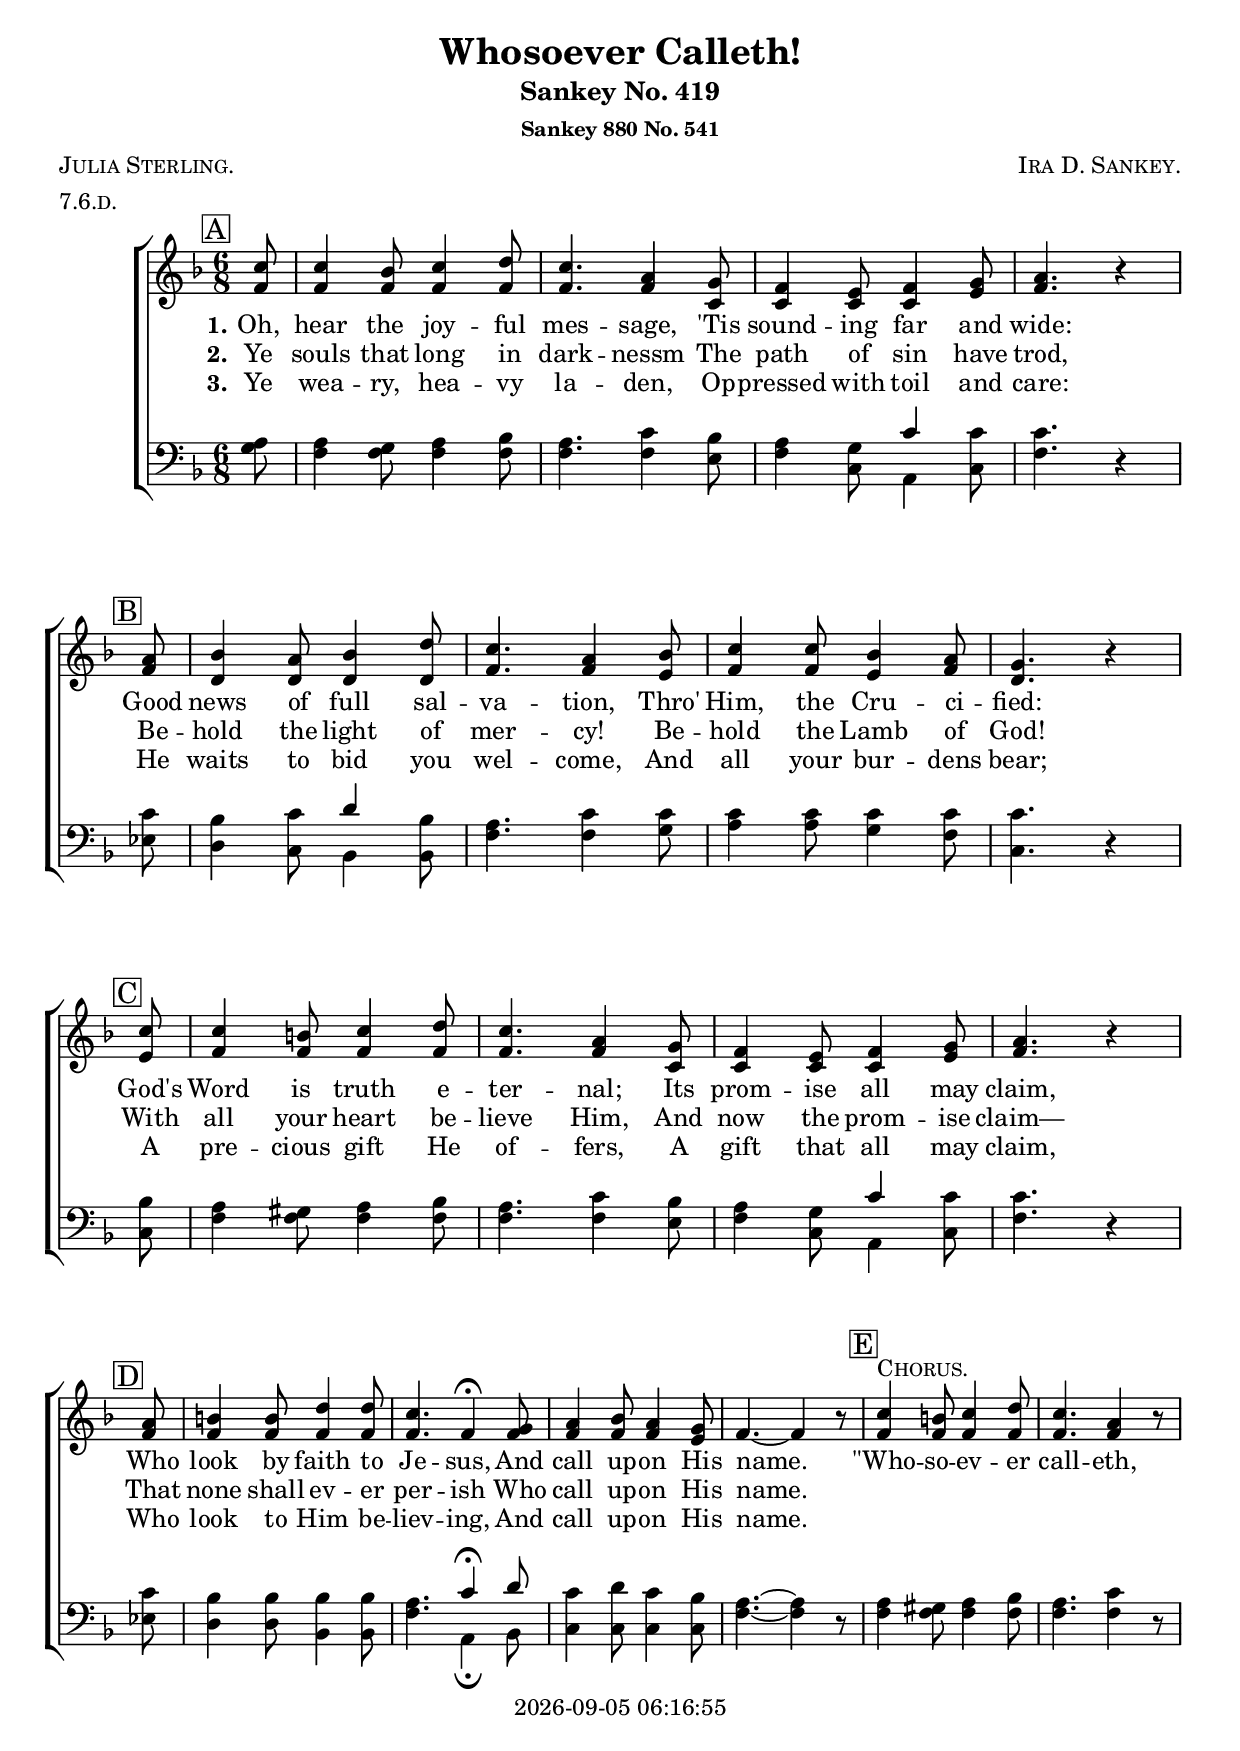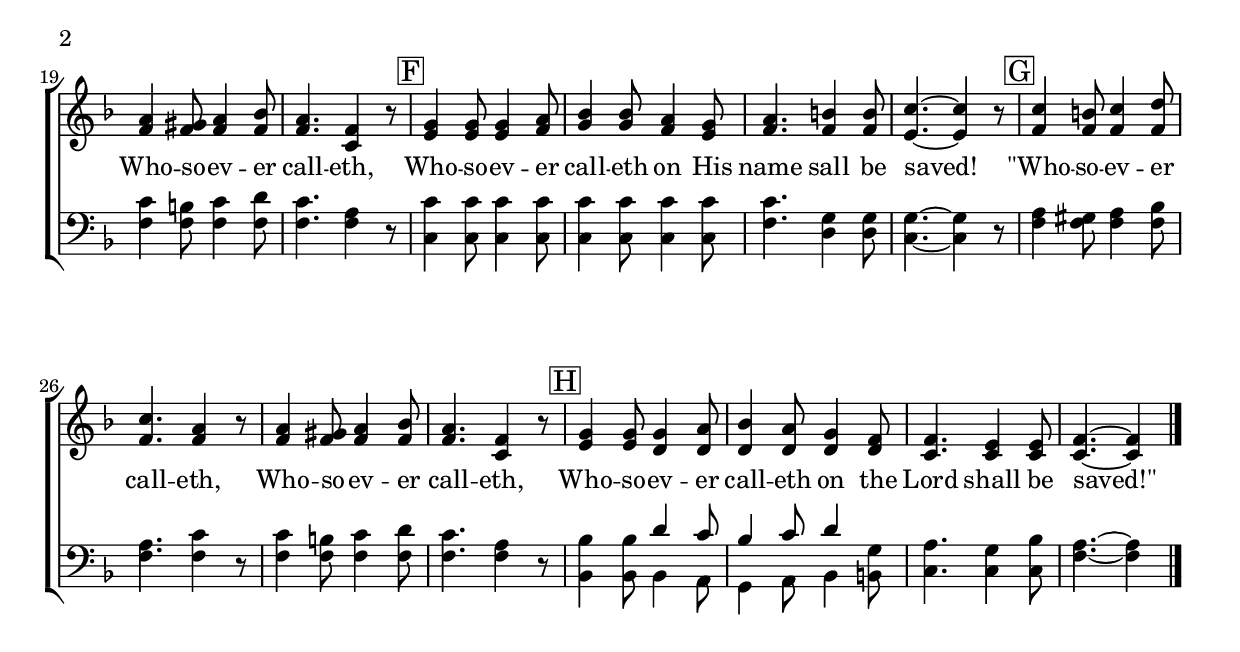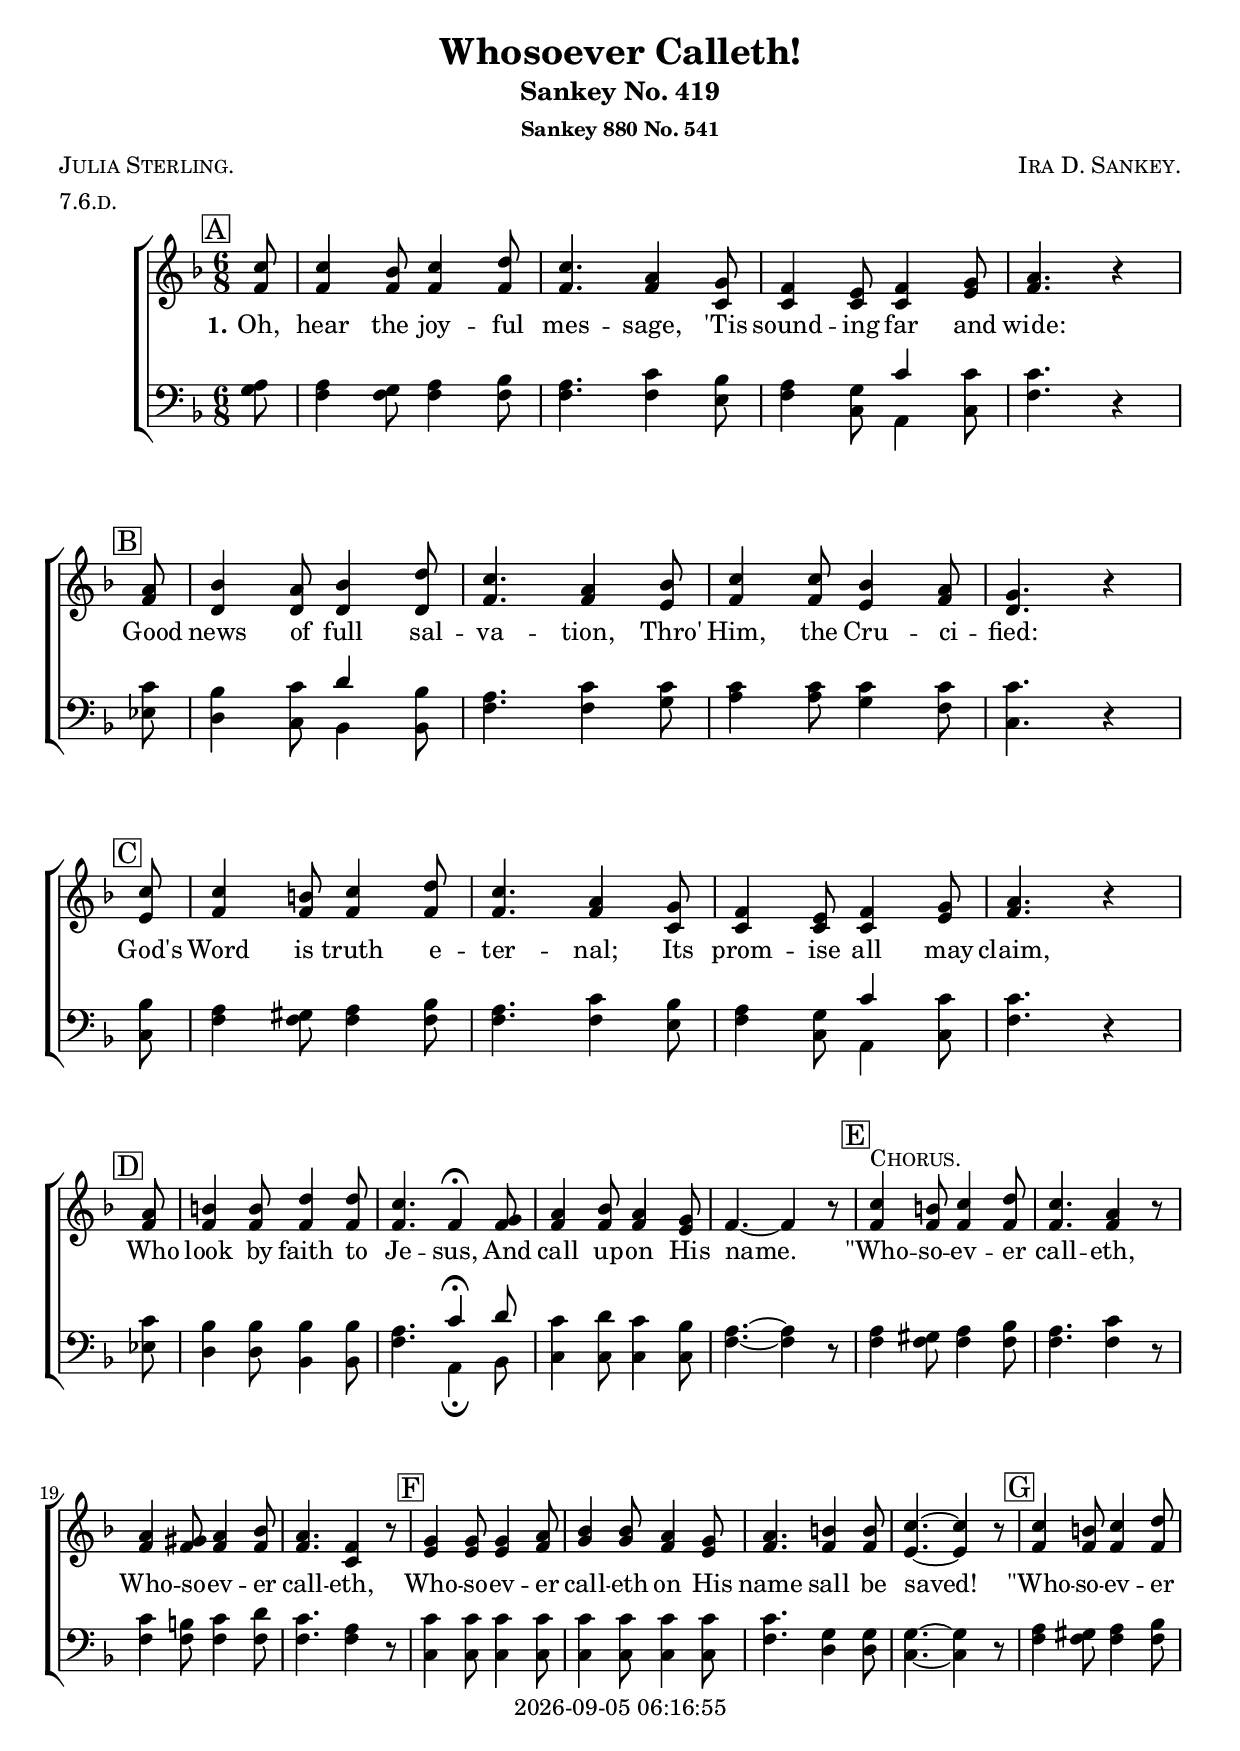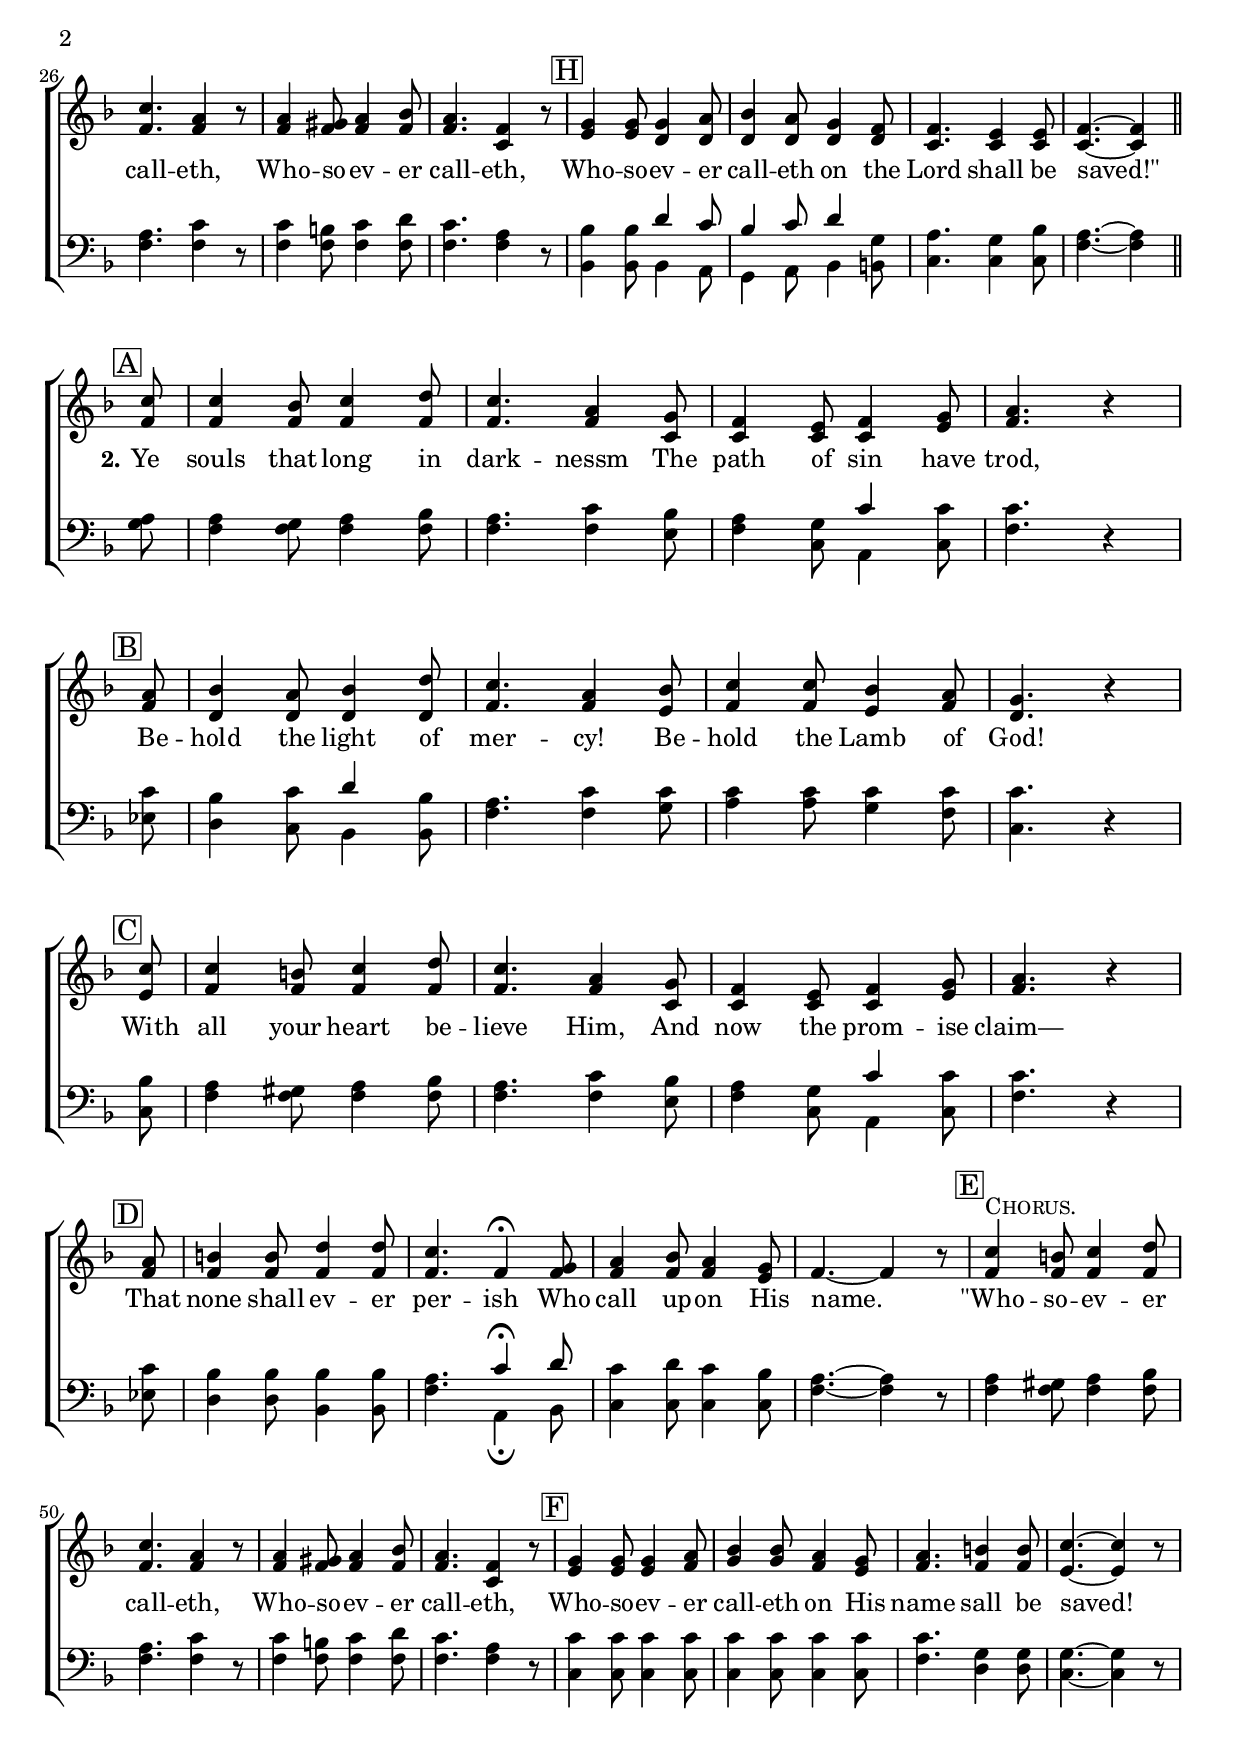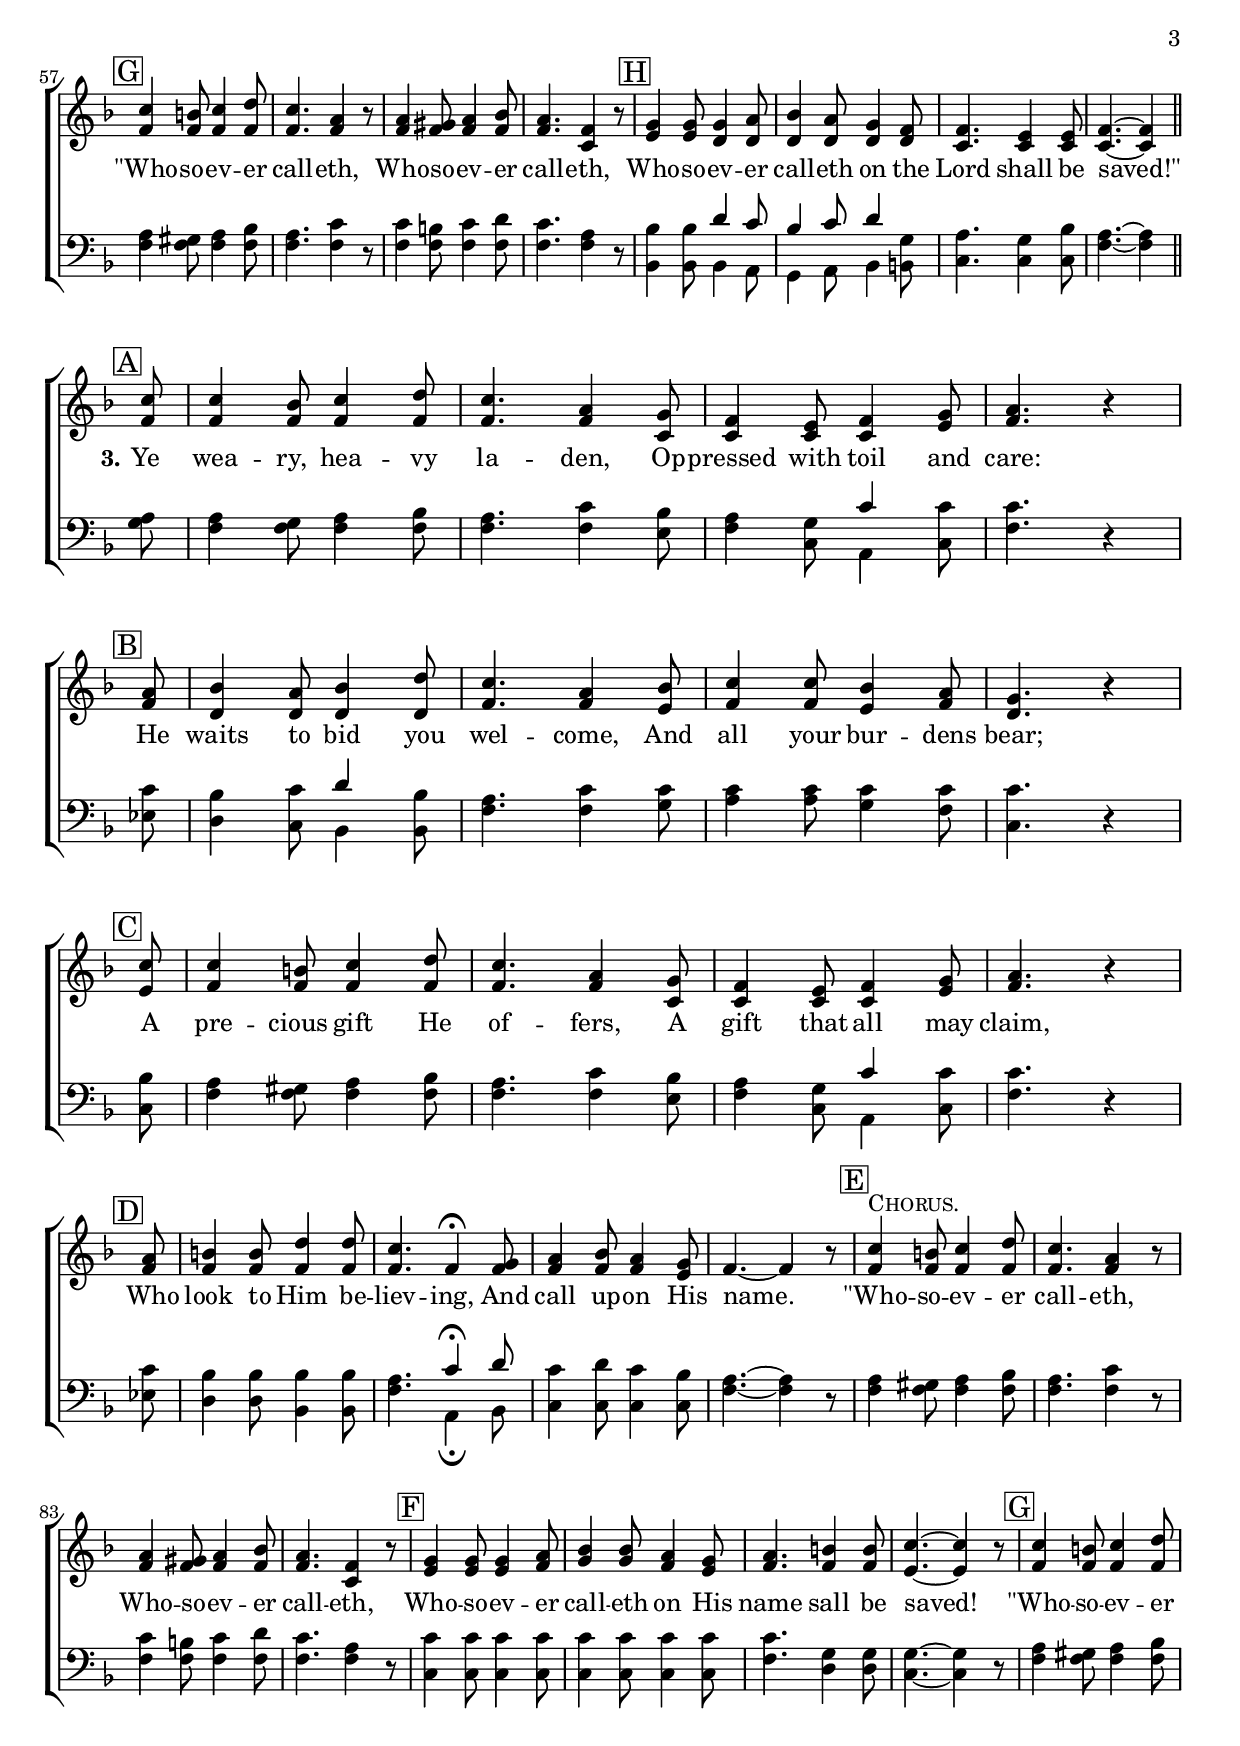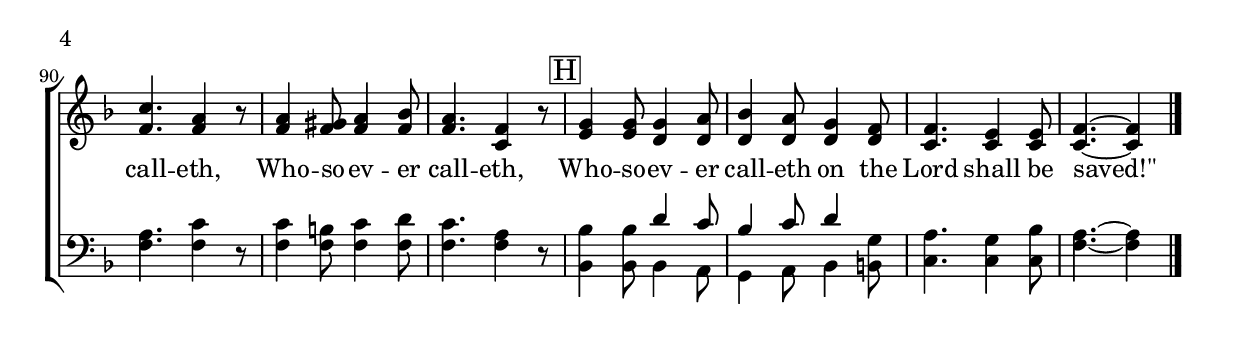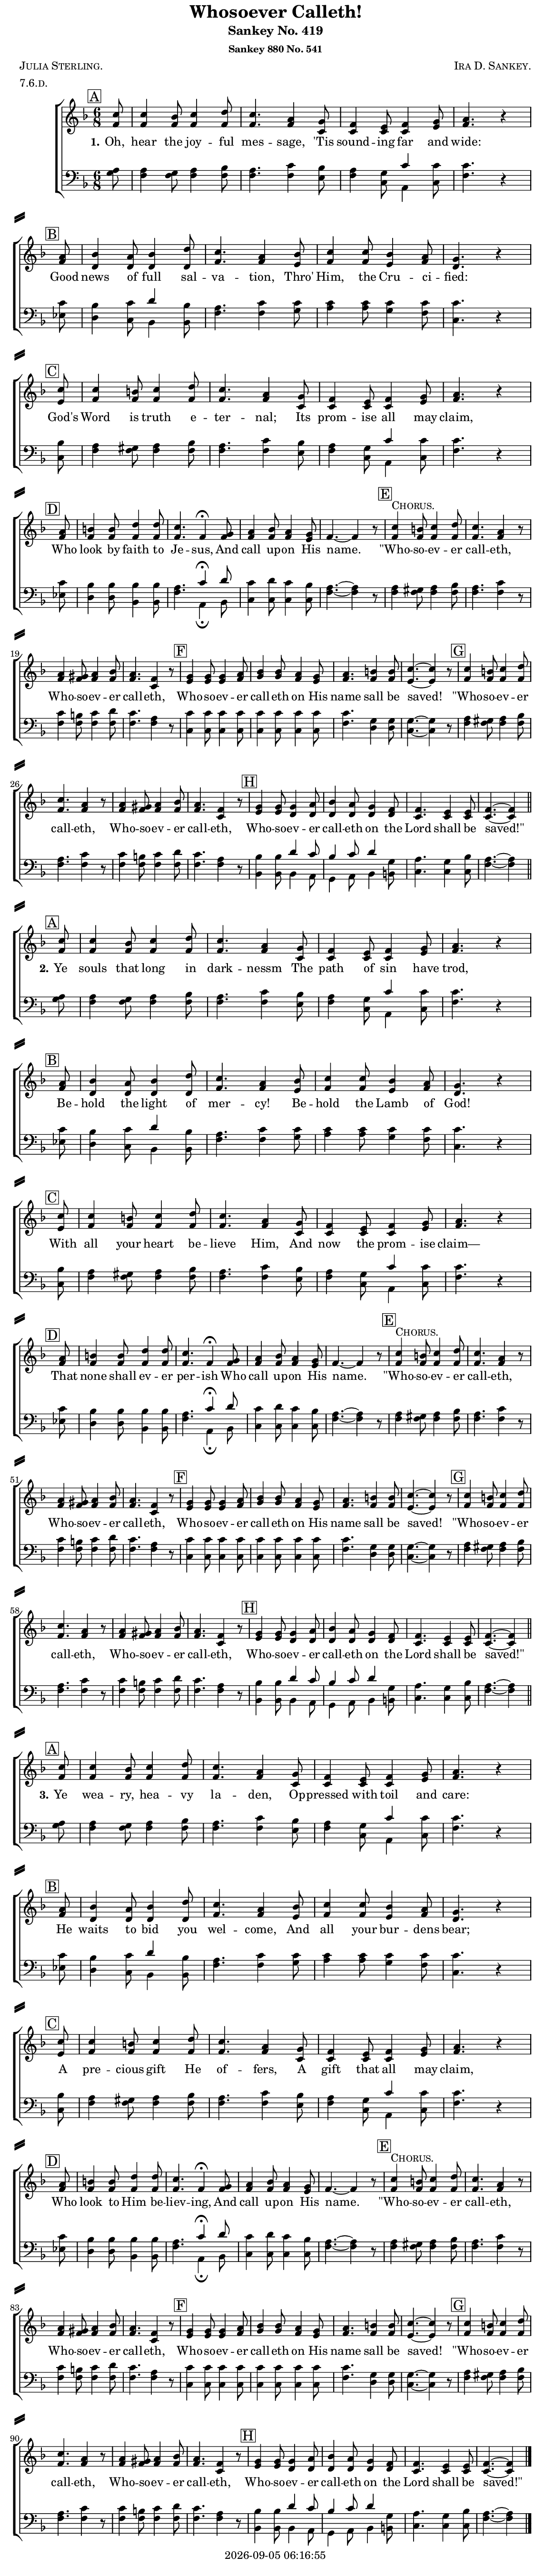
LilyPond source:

\version "2.22.1"

\include "articulate.ly"

today = #(strftime "%Y-%m-%d %H:%M:%S" (localtime (current-time)))

\header {
% centered at top
%  dedication  = "dedication"
  title       = "Whosoever Calleth!"
  subtitle    = "Sankey No. 419"
  subsubtitle = "Sankey 880 No. 541"
%  instrument  = "instrument"
  
% arrangement of following lines:
%
%  poet    composer
%  meter   arranger
%  piece       opus

  composer    = \markup\smallCaps "Ira D. Sankey."
%  arranger    = "arranger"
%  opus        = "opus"

  poet        = \markup\smallCaps "Julia Sterling."
  meter       = \markup\smallCaps "7.6.d."
%  piece       = \markup\smallCaps "piece"

% centered at bottom
% tagline     = "tagline" % default lilypond version
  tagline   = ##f
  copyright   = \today
}

% #(set-global-staff-size 18)

global = {
  \key f \major
  \time 6/8
  \partial 8
}

RehearsalTrack = {
% \set Score.currentBarNumber = #5
  \mark \markup { \box "A" } s8 s2.*3 s4. s4
  \mark \markup { \box "B" } s8 s2.*3 s4. s4
  \mark \markup { \box "C" } s8 s2.*3 s4. s4
  \mark \markup { \box "D" } s8 s2.*4
  \mark \markup { \box "E" }    s2.*4
  \mark \markup { \box "F" }    s2.*4
  \mark \markup { \box "G" }    s2.*4
  \mark \markup { \box "H" }    s2.*3 s4. s4
}

TempoTrack = {
  \set Score.tempoHideNote = ##t
  \tempo 4=120
}

nl = { \bar "||" \break }

soprano = \relative {
  \autoBeamOff
  c''8
  c4 bes8 c4 d8
  c4. a4 g8
  f4 e8 f4 g8
  a4. r4 \bar "|" \break a8
  bes4 a8 bes4 d8 % B
  c4. a4 bes8
  c4 8 bes4 a8
  g4. r4 \bar "|" \break c8
  c4 b8 c4 d8 % C
  c4. a4 g8
  f4 e8 f4 g8
  a4. r4 \bar "|" \break a8
  b4 8 d4 8 % D
  c4. f,4\fermata g8
  a4 bes8 a4 g8
  f4.~4 r8
  c'4^\markup\smallCaps Chorus. b8 c4 d8 % E
  c4. a4 r8
  a4 gis8 a4 bes8
  a4. f4 r8
  g4 8 4 a8 % F
  bes4 8 a4 g8
  a4. b4 8
  c4.~4 r8
  c4 b8 c4 d8 % G
  c4. a4 r8
  a4 gis8 a4 bes8
  a4. f4 r8
  g4 8 4 a8 % H
  bes4 a8 g4 f8
  f4. e4 8
  f4.~4
}

alto = \relative {
  \autoBeamOff
  f'8
  f4 8 4 8
  f4. 4 c8
  c4 8 4 e8
  f4. r4 f8
  d4 8 4 8 % B
  f4. 4 e8
  f4 8 e4 f8
  d4. r4 e8
  f4 8 4 8 % C
  f4. 4 c8
  c4 8 4 e8
  f4. r4 f8
  f4 8 4 8 % D
  f4. 4\fermata 8
  f4 8 4 e8
  f4.~4 r8
  f4 8 4 8 % E
  f4. 4 r8
  f4 8 4 8
  f4. c4 r8
  e4 8 4 f8 % F
  g4 8 f4 e8
  f4. 4 8
  e4.~4 r8
  f4 8 4 8 % G
  f4. 4 r8
  f4 8 4 8
  f4. c4 r8
  e4 8 d4 8 % H
  d4 8 4 8
  c4. 4 8
  c4.~4
}

tenor = \relative {
  \autoBeamOff
  a8
  a4 g8 a4 bes8
  a4. c4 bes8
  a4 g8 c4 8
  c4. r4 8
  bes4 c8 d4 bes8 % B
  a4. c4 8
  c4 8 4 8
  c4. r4 bes8
  a4 gis8 a4 bes8 % C
  a4. c4 bes8
  a4 g8 c4 8
  c4. r4 c8
  bes4 8 4 8 % D
  a4. c4\fermata d8
  c4 d8 c4 bes8
  a4.~4 r8
  a4 gis8 a4 bes8 % E
  a4. c4 r8
  c4 b8 c4 d8
  c4. a4 r8
  c4 8 4 8 % F
  c4 8 4 8
  c4. g4 8
  g4.~4 r8
  a4 gis8 a4 bes8 % G
  a4. c4 r8
  c4 b8 c4 d8
  c4. a4 r8
  bes4 8 d4 c8 % H
  bes4 c8 d4 g,8
  a4. g4 bes8
  a4.~4
}

bass = \relative {
  \autoBeamOff
  g8
  f4 8 4 8
  f4. 4 e8
  f4 c8 a4 c8
  f4. r4 ees8
  d4 c8 bes4 8 % B
  f'4. 4 g8
  a4 8 g4 f8
  c4. r4 8
  f4 8 4 8 % C
  f4. 4 e8
  f4 c8 a4 c8
  f4. r4 ees8
  d4 8 bes4 8 % D
  f'4. a,4\fermata bes8
  c4 8 4 8
  f4.~4 r8
  f4 8 4 8 % E
  f4. 4 r8
  f4 8 4 8
  f4. 4 r8
  c4 8 4 8 % F
  c4 8 4 8
  f4. d4 8
  c4.~4 r8
  f4 8 4 8 % G
  f4. 4 r8
  f4 8 4 8
  f4. 4 r8
  bes,4 8 4 a8 % H
  g4 a8 bes4 b8
  c4. 4 8
  f4.~4
}

nom  = {   \set ignoreMelismata = ##t }
yesm = { \unset ignoreMelismata       }

chorus = \lyricmode {
  "\"Who" -- so -- ev -- er call -- eth,
  Who -- so -- ev -- er call -- eth,
  Who -- so -- ev -- er call -- eth on His name sall be saved!
  "\"Who" -- so -- ev -- er call -- eth,
  Who -- so -- ev -- er call -- eth,
  Who -- so -- ev -- er call -- eth on the Lord shall be "saved!\""
}

chorusMen = \lyricmode {
}

verses = 3

wordsOne = \lyricmode {
  \set stanza = "1."
  Oh, hear the joy -- ful mes -- sage,
  'Tis sound -- ing far and wide:
  Good news of full sal -- va -- tion,
  Thro' Him, the Cru -- ci -- fied:
  God's Word is truth e -- ter -- nal;
  Its prom -- ise all may claim,
  Who look by faith to Je -- sus,
  And call up -- on His name.
}
  
wordsTwo = \lyricmode {
  \set stanza = "2."
  Ye souls that long in dark -- nessm
  The path of sin have trod,
  Be -- hold the light of mer -- cy!
  Be -- hold the Lamb of God!
  With all your heart be -- lieve Him,
  And now the prom -- ise claim—
  That none shall ev -- er per -- ish
  Who call up -- on His name.
}
  
wordsThree = \lyricmode {
  \set stanza = "3."
  Ye wea -- ry, hea -- vy la -- den,
  Op -- pressed with toil and care:
  He waits to bid you wel -- come,
  And all your bur -- dens bear;
  A pre -- cious gift He of -- fers,
  A gift that all may claim,
  Who look to Him be -- liev -- ing,
  And call up -- on His name.
}
  
wordsMidi = \lyricmode {
  \set stanza = "1."
  "Oh, " "hear " "the " joy "ful " mes "sage, "
  "\n'Tis " sound "ing " "far " "and " "wide: "
  "\nGood " "news " "of " "full " sal va "tion, "
  "\nThro' " "Him, " "the " Cru ci "fied: "
  "\nGod's " "Word " "is " "truth " e ter "nal; "
  "\nIts " prom "ise " "all " "may " "claim, "
  "\nWho " "look " "by " "faith " "to " Je "sus, "
  "\nAnd " "call " up "on " "His " "name. "
  "\n\"Who" so ev "er " call "eth, "
  "\nWho" so ev "er " call "eth, "
  "\nWho" so ev "er " call "eth " "on " "His " "name " "sall " "be " "saved! "
  "\n\"Who" so ev "er " call "eth, "
  "\nWho" so ev "er " call "eth, "
  "\nWho" so ev "er " call "eth " "on " "the " "Lord " "shall " "be " "saved!\" "

  \set stanza = "2."
  "\nYe " "souls " "that " "long " "in " dark "nessm "
  "\nThe " "path " "of " "sin " "have " "trod, "
  "\nBe" "hold " "the " "light " "of " mer "cy! "
  "\nBe" "hold " "the " "Lamb " "of " "God! "
  "\nWith " "all " "your " "heart " be "lieve " "Him, "
  "\nAnd " "now " "the " prom "ise " "claim— "
  "\nThat " "none " "shall " ev "er " per "ish "
  "\nWho " "call " up "on " "His " "name. "
  "\n\"Who" so ev "er " call "eth, "
  "\nWho" so ev "er " call "eth, "
  "\nWho" so ev "er " call "eth " "on " "His " "name " "sall " "be " "saved! "
  "\n\"Who" so ev "er " call "eth, "
  "\nWho" so ev "er " call "eth, "
  "\nWho" so ev "er " call "eth " "on " "the " "Lord " "shall " "be " "saved!\" "

  \set stanza = "3."
  "\nYe " wea "ry, " hea "vy " la "den, "
  "\nOp" "pressed " "with " "toil " "and " "care: "
  "\nHe " "waits " "to " "bid " "you " wel "come, "
  "\nAnd " "all " "your " bur "dens " "bear; "
  "\nA " pre "cious " "gift " "He " of "fers, "
  "\nA " "gift " "that " "all " "may " "claim, "
  "\nWho " "look " "to " "Him " be liev "ing, "
  "\nAnd " "call " up "on " "His " "name. "
  "\n\"Who" so ev "er " call "eth, "
  "\nWho" so ev "er " call "eth, "
  "\nWho" so ev "er " call "eth " "on " "His " "name " "sall " "be " "saved! "
  "\n\"Who" so ev "er " call "eth, "
  "\nWho" so ev "er " call "eth, "
  "\nWho" so ev "er " call "eth " "on " "the " "Lord " "shall " "be " "saved!\" "
}

wordsMidiMen = \lyricmode {
}

\book {
  \bookOutputSuffix "midi"
  \score {
%    \articulate
        \new ChoirStaff <<
                                % Soprano staff
          \new Staff = soprano
          <<
            \new Voice { \repeat unfold \verses \TempoTrack     }
            \new Voice { \global \repeat unfold \verses \soprano \bar "|." }
            \addlyrics \wordsMidi
          >>
                                % Alto staff
          \new Staff = alto
          <<
            \new Voice { \global \repeat unfold \verses { \alto \nl } \bar "|." }
          >>
                                % Tenor staff
          \new Staff = tenor
          <<
            \clef "treble_8"
            \new Voice { \global \repeat unfold \verses \tenor }
            \addlyrics \wordsMidiMen
          >>
                                % Bass staff
          \new Staff = bass
          <<
            \clef "bass"
            \new Voice { \global \repeat unfold \verses \bass }
          >>
        >>
    \midi {}
  }
}

\book {
  \bookOutputSuffix "repeat"
  \score {
        \new ChoirStaff <<
                                  % Joint soprano/alto staff
          \new Staff = women \with { printPartCombineTexts = ##f }
          <<
            \new Voice \RehearsalTrack
            \new Voice \TempoTrack
            \new NullVoice = "aligner" \soprano
            \new Voice \partCombine { \global \soprano \bar "|." } { \global \alto }
            \new Lyrics \lyricsto "aligner" { \wordsOne \chorus }
            \new Lyrics \lyricsto "aligner"   \wordsTwo
            \new Lyrics \lyricsto "aligner"   \wordsThree
          >>
                                  % Joint tenor/bass staff
          \new Staff = men \with { printPartCombineTexts = ##f }
          <<
            \clef "bass"
            \new Voice \partCombine { \global \tenor } { \global \bass }
            \new NullVoice = alignerT { \tenor }
          >>
          \new Lyrics \with {alignAboveContext = men} \lyricsto alignerT \chorusMen
        >>
    \layout {
      indent = 1.5\cm
      \pointAndClickOff
      \context {
        \Staff \RemoveAllEmptyStaves
      }
    }
  }
}

\book {
  \bookOutputSuffix "single"
  \score {
        \new ChoirStaff <<
                                  % Joint soprano/alto staff
          \new Staff = women \with { printPartCombineTexts = ##f }
          <<
            \new Voice { \repeat unfold \verses \RehearsalTrack }
            \new Voice { \repeat unfold \verses \TempoTrack }
            \new NullVoice = "aligner" { \repeat unfold \verses \soprano }
            \new Voice \partCombine { \global \repeat unfold \verses \soprano \bar "|." }
                                    { \global \repeat unfold \verses { \alto \nl } \bar "|." }
            \new Lyrics \lyricsto "aligner" { \wordsOne   \chorus
                                              \wordsTwo   \chorus
                                              \wordsThree \chorus
                                            }
          >>
                                  % Joint tenor/bass staff
          \new Staff = men \with { printPartCombineTexts = ##f }
          <<
            \clef "bass"
            \new Voice \partCombine { \global \repeat unfold \verses \tenor }
                                    { \global \repeat unfold \verses \bass }
            \new NullVoice = alignerT { \repeat unfold \verses \tenor }
          >>
          \new Lyrics \with {alignAboveContext = men} \lyricsto alignerT { \repeat unfold \verses \chorusMen }
        >>
    \layout {
      indent = 1.5\cm
      \pointAndClickOff
      \context {
        \Staff \RemoveAllEmptyStaves
      }
    }
  }
}

\book {
  \bookOutputSuffix "singlepage"
  \paper {
    top-margin = 0
    left-margin = 7
    right-margin = 1
    paper-width = 190\mm
    page-breaking = #ly:one-page-breaking
    system-system-spacing.basic-distance = #15
    system-separator-markup = \slashSeparator
  }
  \score {
        \new ChoirStaff <<
                                  % Joint soprano/alto staff
          \new Staff = women \with { printPartCombineTexts = ##f }
          <<
            \new Voice { \repeat unfold \verses \RehearsalTrack }
            \new Voice { \repeat unfold \verses \TempoTrack }
            \new NullVoice = "aligner" { \repeat unfold \verses \soprano }
            \new Voice \partCombine { \global \repeat unfold \verses \soprano \bar "|." }
                                    { \global \repeat unfold \verses { \alto \nl } \bar "|." }
            \new Lyrics \lyricsto "aligner" { \wordsOne   \chorus
                                              \wordsTwo   \chorus
                                              \wordsThree \chorus
                                            }
          >>
                                  % Joint tenor/bass staff
          \new Staff = men \with { printPartCombineTexts = ##f }
          <<
            \clef "bass"
            \new Voice \partCombine { \global \repeat unfold \verses \tenor }
                                    { \global \repeat unfold \verses \bass }
            \new NullVoice = alignerT { \repeat unfold \verses \tenor }
          >>
          \new Lyrics \with {alignAboveContext = men} \lyricsto alignerT { \repeat unfold \verses \chorusMen }
        >>
    \layout {
      indent = 1.5\cm
      \pointAndClickOff
      \context {
        \Staff \RemoveAllEmptyStaves
      }
    }
  }
}
